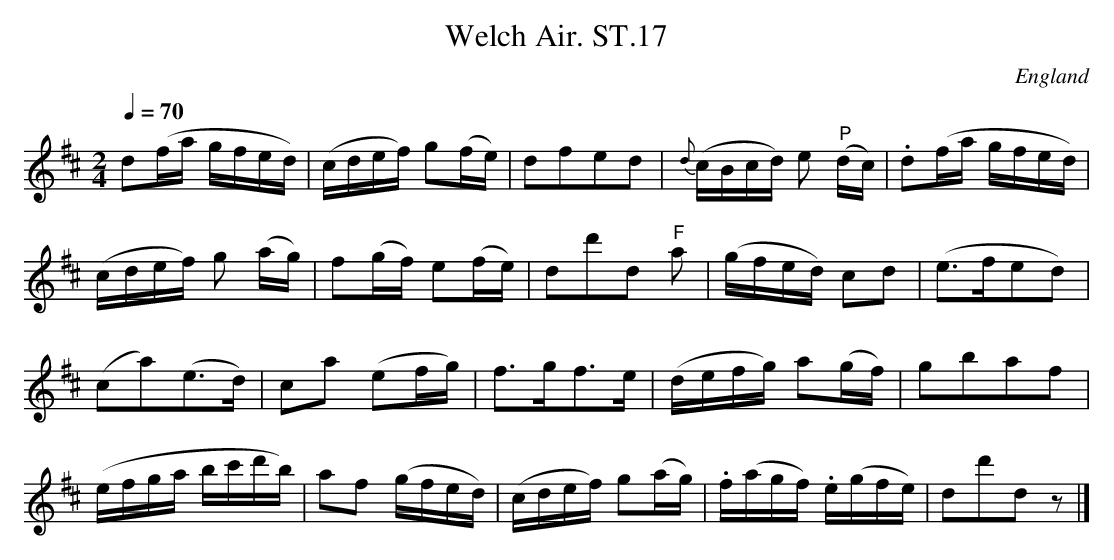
X:1
T:Welch Air. ST.17
M:2/4
L:1/16
Q:1/4=70
O:England
K:D major
d2(fa gfed)|(cdef) g2(fe)|d2f2e2d2|{d}(cBcd) e2 "^P"(dc)|.d2(fa gfed)|!
(cdef) g2 (ag)|f2(gf) e2(fe)|d2d'2d2 "^F"a2|(gfed) c2d2|(e3fe2d2)|!
(c2a2)(e3d)|c2a2 (e2fg)|f3gf3e|(defg) a2(gf)|g2b2a2f2|!
(efga bc'd'b)|a2f2 (gfed)|(cdef) g2(ag)|.f(agf) .e(gfe)|d2d'2d2z2|]
